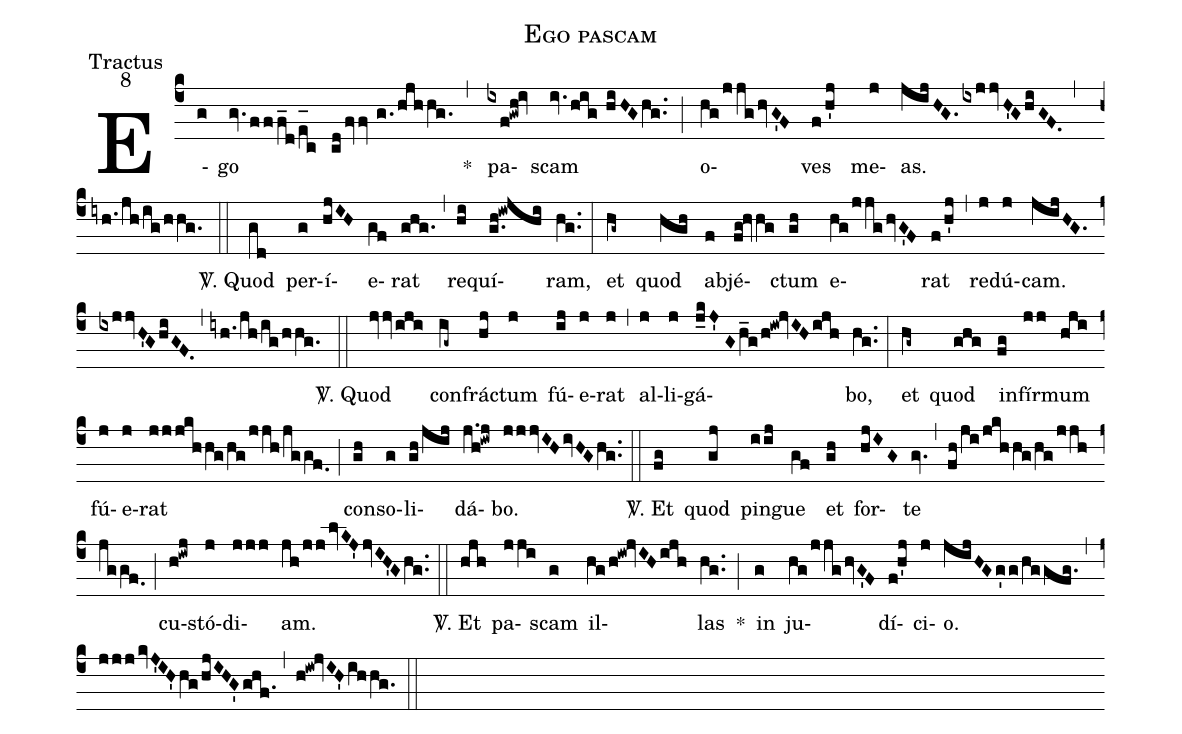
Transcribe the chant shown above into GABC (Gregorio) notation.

name:Ego pascam;
office-part:Tractus;
mode:8;
%%
(c4) E(g)go(gv.fff_d/e_[oh:h]c cdfvv//g./hjhhg.) <clear>*(,) pa(ixf!gwh!iv)scam(iv.hig//hiHGhg..) (;) o(hg/jjghvG'F)ves(f/h'j) me(j)as.(jijHG.ixjjvH'GhiGF.) (,) (iyh./jh/ig/hhg.) (::)
<sp>V/</sp>. Quod(gd) per(g)í(hjIH)e(gf)rat(ghg.) (,) re(hi)quí(g.h!iwjhi)ram,(hg..) (:) et(hg~) quod(hgh) ab(f)jé(fg!hvhg)ctum(gh) e(hg/jjghvG'F)rat(f/h'j) (,) re(j)dú(j)cam.(jijHG.ixjjvH'GhiGF.) (,) (iyh./jh/ig/hhg.) (::)
<sp>V/</sp>. Quod(jvviji) con(ig~)frá(hj)ctum(j) fú(ij)e(j)rat(j) (,) al(j)li(j)gá(j_kJ'//Gh_g/h!iw!jvIHijh)bo,(hg..) (:) et(hg~) quod(ghg) in(fg)fír(jj)mum(hji) fú(j)e(j)rat(jjjkhhg/hg/jjh/jggf.0) (;) con(gh)so(g)li(gh/jij)dá(j.h!iwj)bo.(jjjvIHivHGhg..) (::)
<sp>V/</sp>. Et(fg) quod(gj) pin(iij)gue(gf) et(gh) for(hjIG)te(gv.) (,) (fh/ji/jkhhg/hg/jjh/jggf.0) (;) cu(h!iwj)stó(j)di(jjj)am.(jh/jjlvKJ'jvIH'Ghg..) (::)
<sp>V/</sp>. Et(hjh) pa(jji)scam(g) il(hg/h!iw!jvIHijh)las(hg..) *(;) in(g) ju(hg/jjghvG'F)dí(f!h'j)ci(j)o.(jijHGg'g/hggfg.) (,) (jjjkvJ'IH'hg/hjIHG'ghf.1) (,) (h!iw!jvIH'ihhg.) (::)
